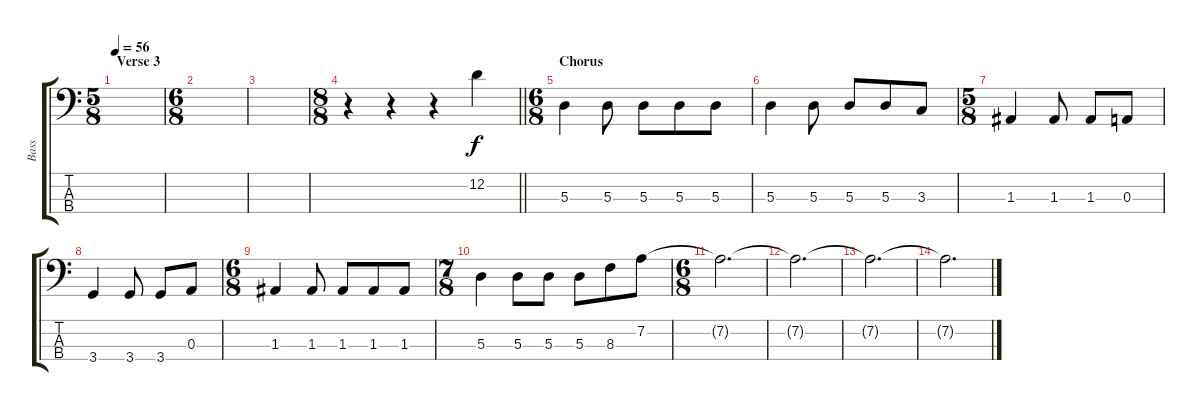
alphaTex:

\track ("Bass" "Bass") {instrument electricbassfinger}
\staff {score tabs}
\tuning (G2 D2 A1 E1) {hide}
\ts (5 8)
\section ("" "Verse 3")
\tempo 56
\clef f4
\ks c
|
\ts (6 8)
|
|
\ts (8 8)
\barLineRight lightlight
r.4 r.4 r.4 12.2.4 |
\ts (6 8)
\section ("" "Chorus")
5.3.4 5.3.8 5.3.8 5.3.8 5.3.8 |
5.3.4 5.3.8 5.3.8 5.3.8 3.3.8 |
\ts (5 8)
1.3.4 1.3.8 1.3.8 0.3.8 |
3.4.4 3.4.8 3.4.8 0.3.8 |
\ts (6 8)
1.3.4 1.3.8 1.3.8 1.3.8 1.3.8 |
\ts (7 8)
5.3.4 5.3.8 5.3.8 5.3.8 8.3.8 7.2.8 |
\ts (6 8)
7.2{t}.2{d} |
7.2{t}.2{d} |
7.2{t}.2{d} |
7.2{t}.2{d}
